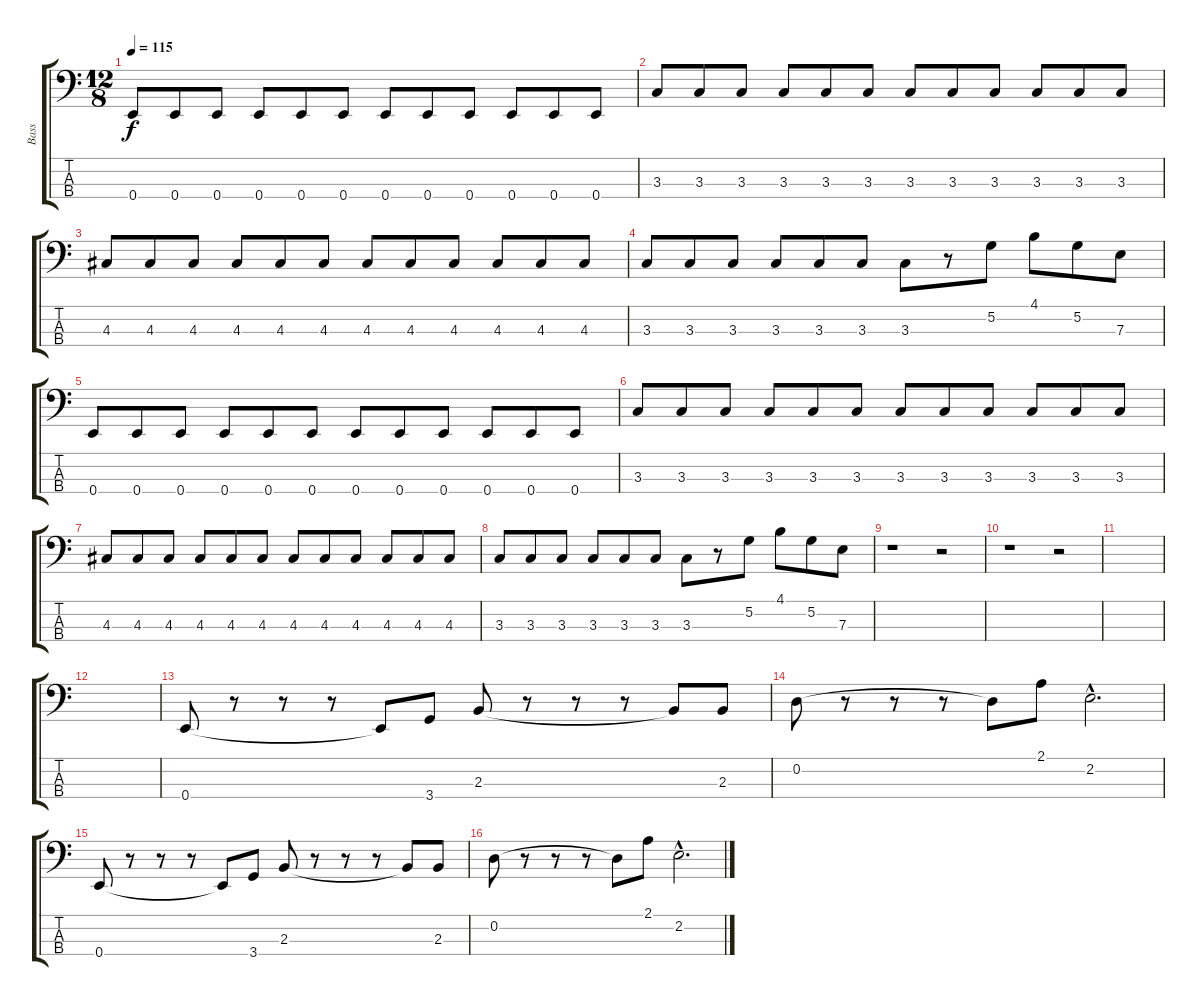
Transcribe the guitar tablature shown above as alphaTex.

\track ("Bass" "Bass") {instrument electricbassfinger}
\staff {score tabs}
\tuning (G2 D2 A1 E1) {hide}
\ts (12 8)
\tempo 115
\clef f4
\ks c
0.4.8{dy f} 0.4.8 0.4.8 0.4.8 0.4.8 0.4.8 0.4.8 0.4.8 0.4.8 0.4.8 0.4.8 0.4.8 |
3.3.8 3.3.8 3.3.8 3.3.8 3.3.8 3.3.8 3.3.8 3.3.8 3.3.8 3.3.8 3.3.8 3.3.8 |
4.3.8 4.3.8 4.3.8 4.3.8 4.3.8 4.3.8 4.3.8 4.3.8 4.3.8 4.3.8 4.3.8 4.3.8 |
3.3.8 3.3.8 3.3.8 3.3.8 3.3.8 3.3.8 3.3.8 r.8 5.2.8 4.1.8 5.2.8 7.3.8 |
0.4.8 0.4.8 0.4.8 0.4.8 0.4.8 0.4.8 0.4.8 0.4.8 0.4.8 0.4.8 0.4.8 0.4.8 |
3.3.8 3.3.8 3.3.8 3.3.8 3.3.8 3.3.8 3.3.8 3.3.8 3.3.8 3.3.8 3.3.8 3.3.8 |
4.3.8 4.3.8 4.3.8 4.3.8 4.3.8 4.3.8 4.3.8 4.3.8 4.3.8 4.3.8 4.3.8 4.3.8 |
3.3.8 3.3.8 3.3.8 3.3.8 3.3.8 3.3.8 3.3.8 r.8 5.2.8 4.1.8 5.2.8 7.3.8 |
r.1 r.2 |
r.1 r.2 |
|
|
0.4.8 r.8 r.8 r.8 0.4{t}.8 3.4.8 2.3.8 r.8 r.8 r.8 2.3{t}.8 2.3.8 |
0.2.8 r.8 r.8 r.8 0.2{t}.8 2.1.8 2.2{hac}.2{d} |
0.4.8 r.8 r.8 r.8 0.4{t}.8 3.4.8 2.3.8 r.8 r.8 r.8 2.3{t}.8 2.3.8 |
0.2.8 r.8 r.8 r.8 0.2{t}.8 2.1.8 2.2{hac}.2{d}
